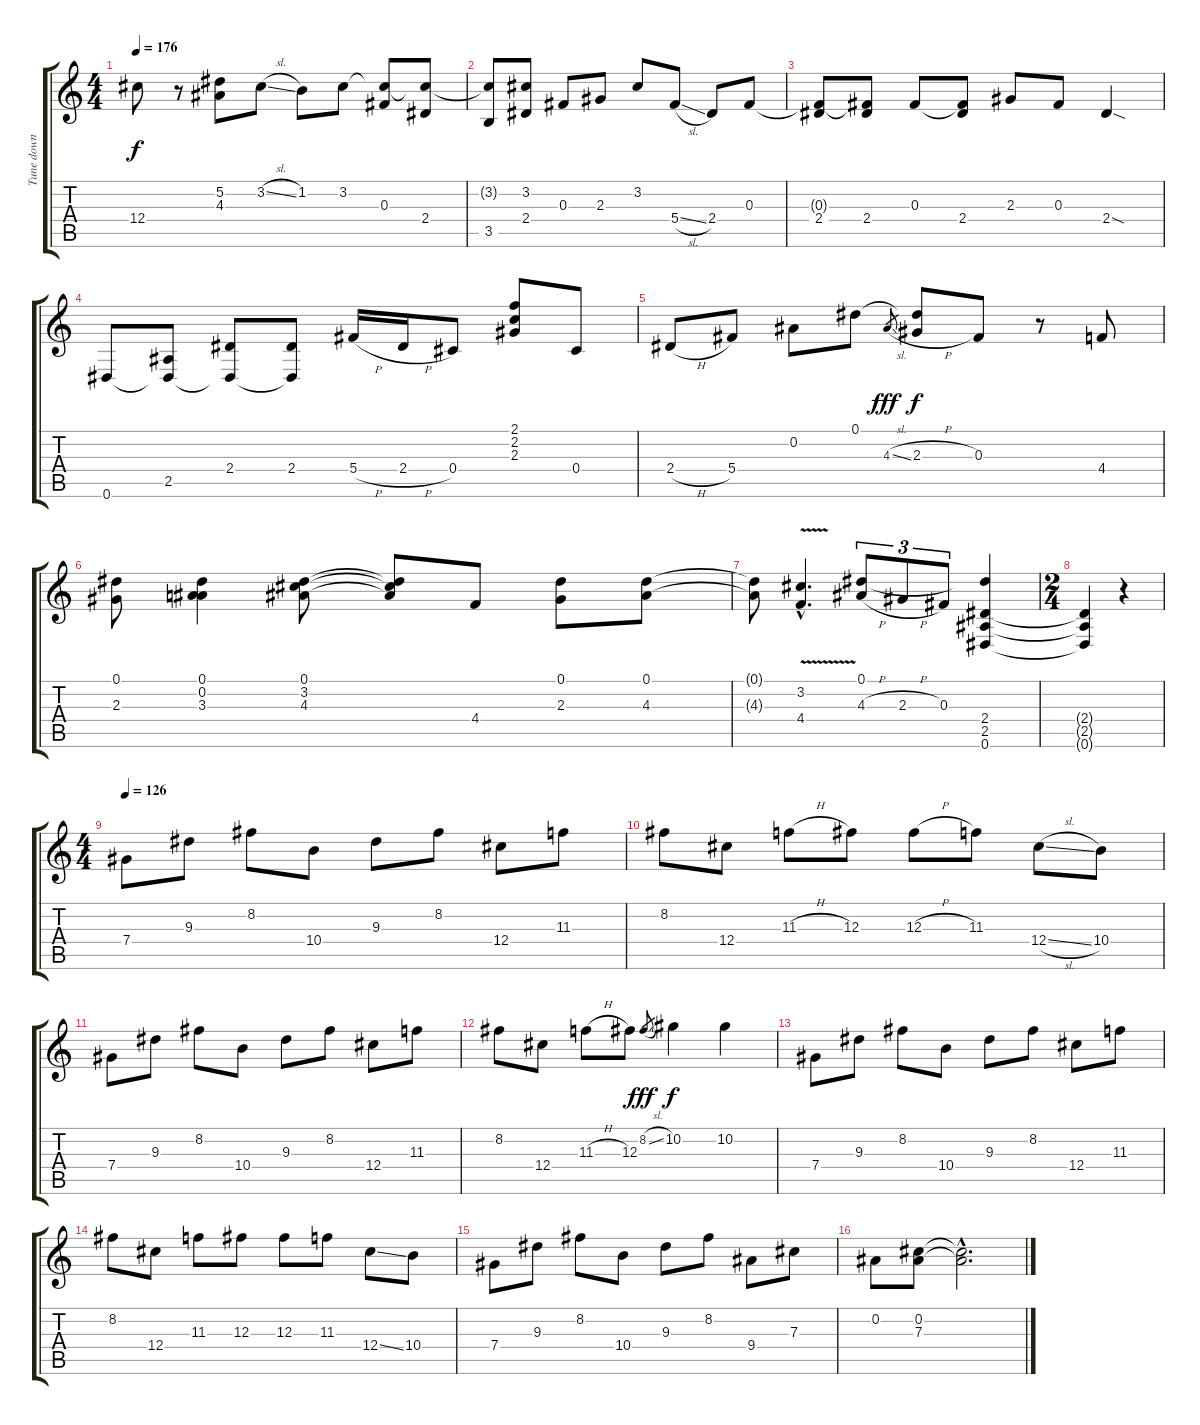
\track ("Tune down 1/2 step" "Tune down ") {instrument acousticguitarsteel}
\staff {score tabs}
\tuning (Eb4 Bb3 Gb3 Db3 Ab2 Eb2) {hide}
\ts (4 4)
\tempo 176
\clef g2
\ks c
12.4.8{dy f} r.8 (5.2 4.3).8 3.2{sl}.8 1.2.8 3.2.8 (3.2{t} 0.3).8 (3.2{t} 2.4).8 |
(3.2{t} 3.5).8 (3.2 2.4).8 0.3.8 2.3.8 3.2.8 5.4{sl}.8 2.4.8 0.3.8 |
(0.3{t} 2.4).8 (0.3{t} 2.4).8 0.3.8 (0.3{t} 2.4).8 2.3.8 0.3.8 2.4{sod}.4 |
0.6.8 (2.5 0.6{t}).8 (2.4 0.6{t}).8 (2.4 0.6{t}).8 5.4{h}.16 2.4{h}.16 0.4.8 (2.1 2.2 2.3).8 0.4.8 |
2.4{h}.8 5.4.8 0.2.8 0.1.8 4.3{sl}.8{gr dy fff} (0.1{t} 2.3{h}).8{dy f} 0.3.8 r.8 4.4.8 |
(0.1 2.3).8 (0.1 0.2 3.3).4 (0.1 3.2 4.3).8 (0.1{t} 3.2{t} 4.3{t}).8 4.4.8 (0.1 2.3).8 (0.1 4.3).8 |
(0.1{t} 4.3{t}).8 (3.2{hac} 4.4{v hac}).4{d} (0.1 4.3{h}).8{tu (3 2)} 2.3{h}.8{tu (3 2)} 0.3.8{tu (3 2)} (0.1{t} 2.4 2.5 0.6).4 |
\ts (2 4)
(2.4{t} 2.5{t} 0.6{t}).4 r.4 |
\ts (4 4)
\tempo 126
7.4.8 9.3.8 8.2.8 10.4.8 9.3.8 8.2.8 12.4.8 11.3.8 |
8.2.8 12.4.8 11.3{h}.8 12.3.8 12.3{h}.8 11.3.8 12.4{sl}.8 10.4.8 |
7.4.8 9.3.8 8.2.8 10.4.8 9.3.8 8.2.8 12.4.8 11.3.8 |
8.2.8 12.4.8 11.3{h}.8 12.3.8 8.2{sl}.8{gr dy fff} 10.2.4{dy f} 10.2.4 |
7.4.8 9.3.8 8.2.8 10.4.8 9.3.8 8.2.8 12.4.8 11.3.8 |
8.2.8 12.4.8 11.3.8 12.3.8 12.3.8 11.3.8 12.4{ss}.8 10.4.8 |
7.4.8 9.3.8 8.2.8 10.4.8 9.3.8 8.2.8 9.4.8 7.3.8 |
0.2.8 (0.2 7.3).8 (0.2{hac t} 7.3{hac t}).2{d}
